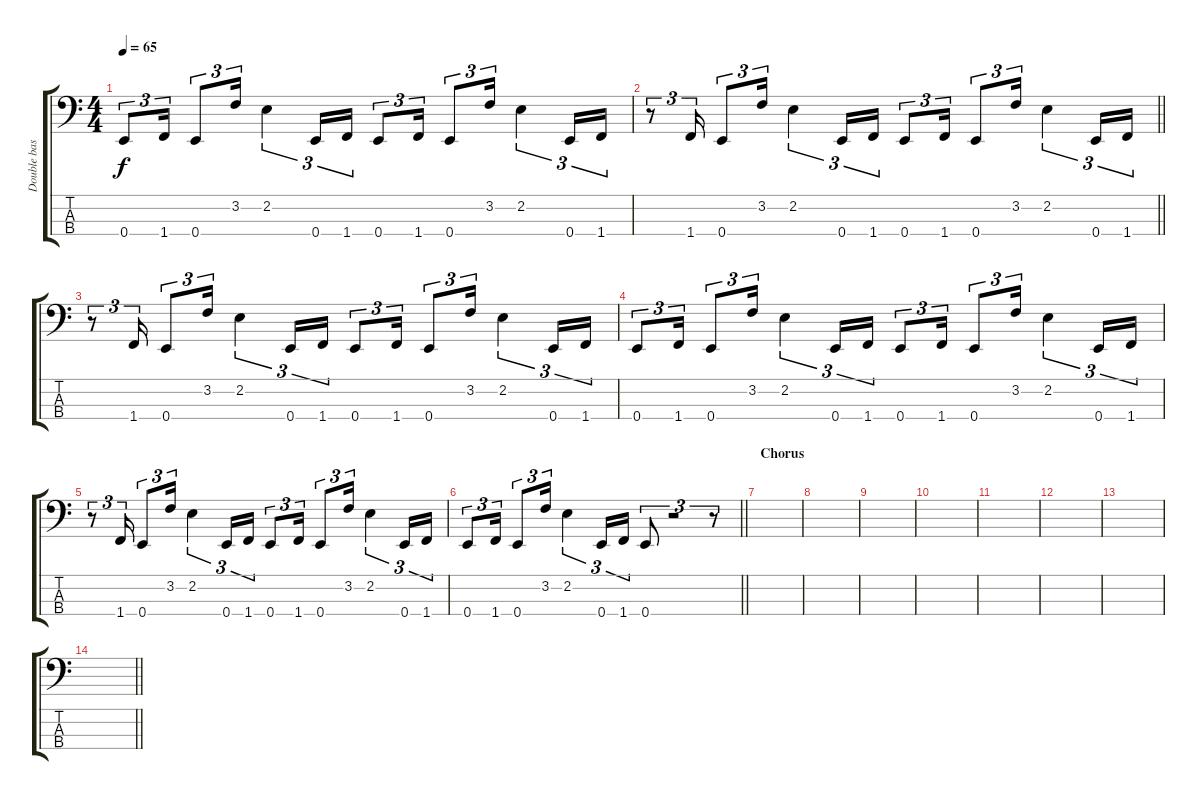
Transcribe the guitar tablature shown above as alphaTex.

\track ("Double bass" "Double bas") {instrument synthbass1}
\staff {score tabs}
\tuning (G2 D2 A1 E1) {hide}
\ts (4 4)
\tempo 65
\clef f4
\ks c
0.4.8{tu (3 2) dy f} 1.4.16{tu (3 2)} 0.4.8{tu (3 2)} 3.2.16{tu (3 2)} 2.2.4{tu (3 2)} 0.4.16{tu (3 2)} 1.4.16{tu (3 2)} 0.4.8{tu (3 2)} 1.4.16{tu (3 2)} 0.4.8{tu (3 2)} 3.2.16{tu (3 2)} 2.2.4{tu (3 2)} 0.4.16{tu (3 2)} 1.4.16{tu (3 2)} |
\barLineRight lightlight
r.8{tu (3 2)} 1.4.16{tu (3 2)} 0.4.8{tu (3 2)} 3.2.16{tu (3 2)} 2.2.4{tu (3 2)} 0.4.16{tu (3 2)} 1.4.16{tu (3 2)} 0.4.8{tu (3 2)} 1.4.16{tu (3 2)} 0.4.8{tu (3 2)} 3.2.16{tu (3 2)} 2.2.4{tu (3 2)} 0.4.16{tu (3 2)} 1.4.16{tu (3 2)} |
r.8{tu (3 2)} 1.4.16{tu (3 2)} 0.4.8{tu (3 2)} 3.2.16{tu (3 2)} 2.2.4{tu (3 2)} 0.4.16{tu (3 2)} 1.4.16{tu (3 2)} 0.4.8{tu (3 2)} 1.4.16{tu (3 2)} 0.4.8{tu (3 2)} 3.2.16{tu (3 2)} 2.2.4{tu (3 2)} 0.4.16{tu (3 2)} 1.4.16{tu (3 2)} |
0.4.8{tu (3 2)} 1.4.16{tu (3 2)} 0.4.8{tu (3 2)} 3.2.16{tu (3 2)} 2.2.4{tu (3 2)} 0.4.16{tu (3 2)} 1.4.16{tu (3 2)} 0.4.8{tu (3 2)} 1.4.16{tu (3 2)} 0.4.8{tu (3 2)} 3.2.16{tu (3 2)} 2.2.4{tu (3 2)} 0.4.16{tu (3 2)} 1.4.16{tu (3 2)} |
r.8{tu (3 2)} 1.4.16{tu (3 2)} 0.4.8{tu (3 2)} 3.2.16{tu (3 2)} 2.2.4{tu (3 2)} 0.4.16{tu (3 2)} 1.4.16{tu (3 2)} 0.4.8{tu (3 2)} 1.4.16{tu (3 2)} 0.4.8{tu (3 2)} 3.2.16{tu (3 2)} 2.2.4{tu (3 2)} 0.4.16{tu (3 2)} 1.4.16{tu (3 2)} |
\barLineRight lightlight
0.4.8{tu (3 2)} 1.4.16{tu (3 2)} 0.4.8{tu (3 2)} 3.2.16{tu (3 2)} 2.2.4{tu (3 2)} 0.4.16{tu (3 2)} 1.4.16{tu (3 2)} 0.4.8{tu (3 2)} r.2{tu (3 2)} r.8{tu (3 2)} |
\section ("" "Chorus")
|
|
|
|
|
|
|
\barLineRight lightlight
